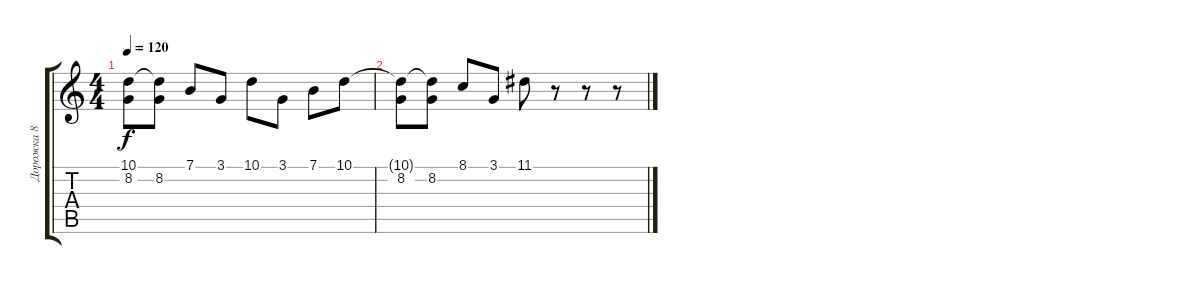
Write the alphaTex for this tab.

\track ("Дорожка 8" "Дорожка 8") {instrument marimba}
\staff {score tabs}
\tuning (E4 B3 G3 D3 A2 E2) {hide}
\ts (4 4)
\tempo 120
\clef g2
\ks c
(10.1{t} 8.2).8{dy f} (10.1{t} 8.2).8 7.1.8 3.1.8 10.1.8 3.1.8 7.1.8 10.1.8 |
(10.1{t} 8.2).8 (10.1{t} 8.2).8 8.1.8 3.1.8 11.1.8 r.8 r.8 r.8
